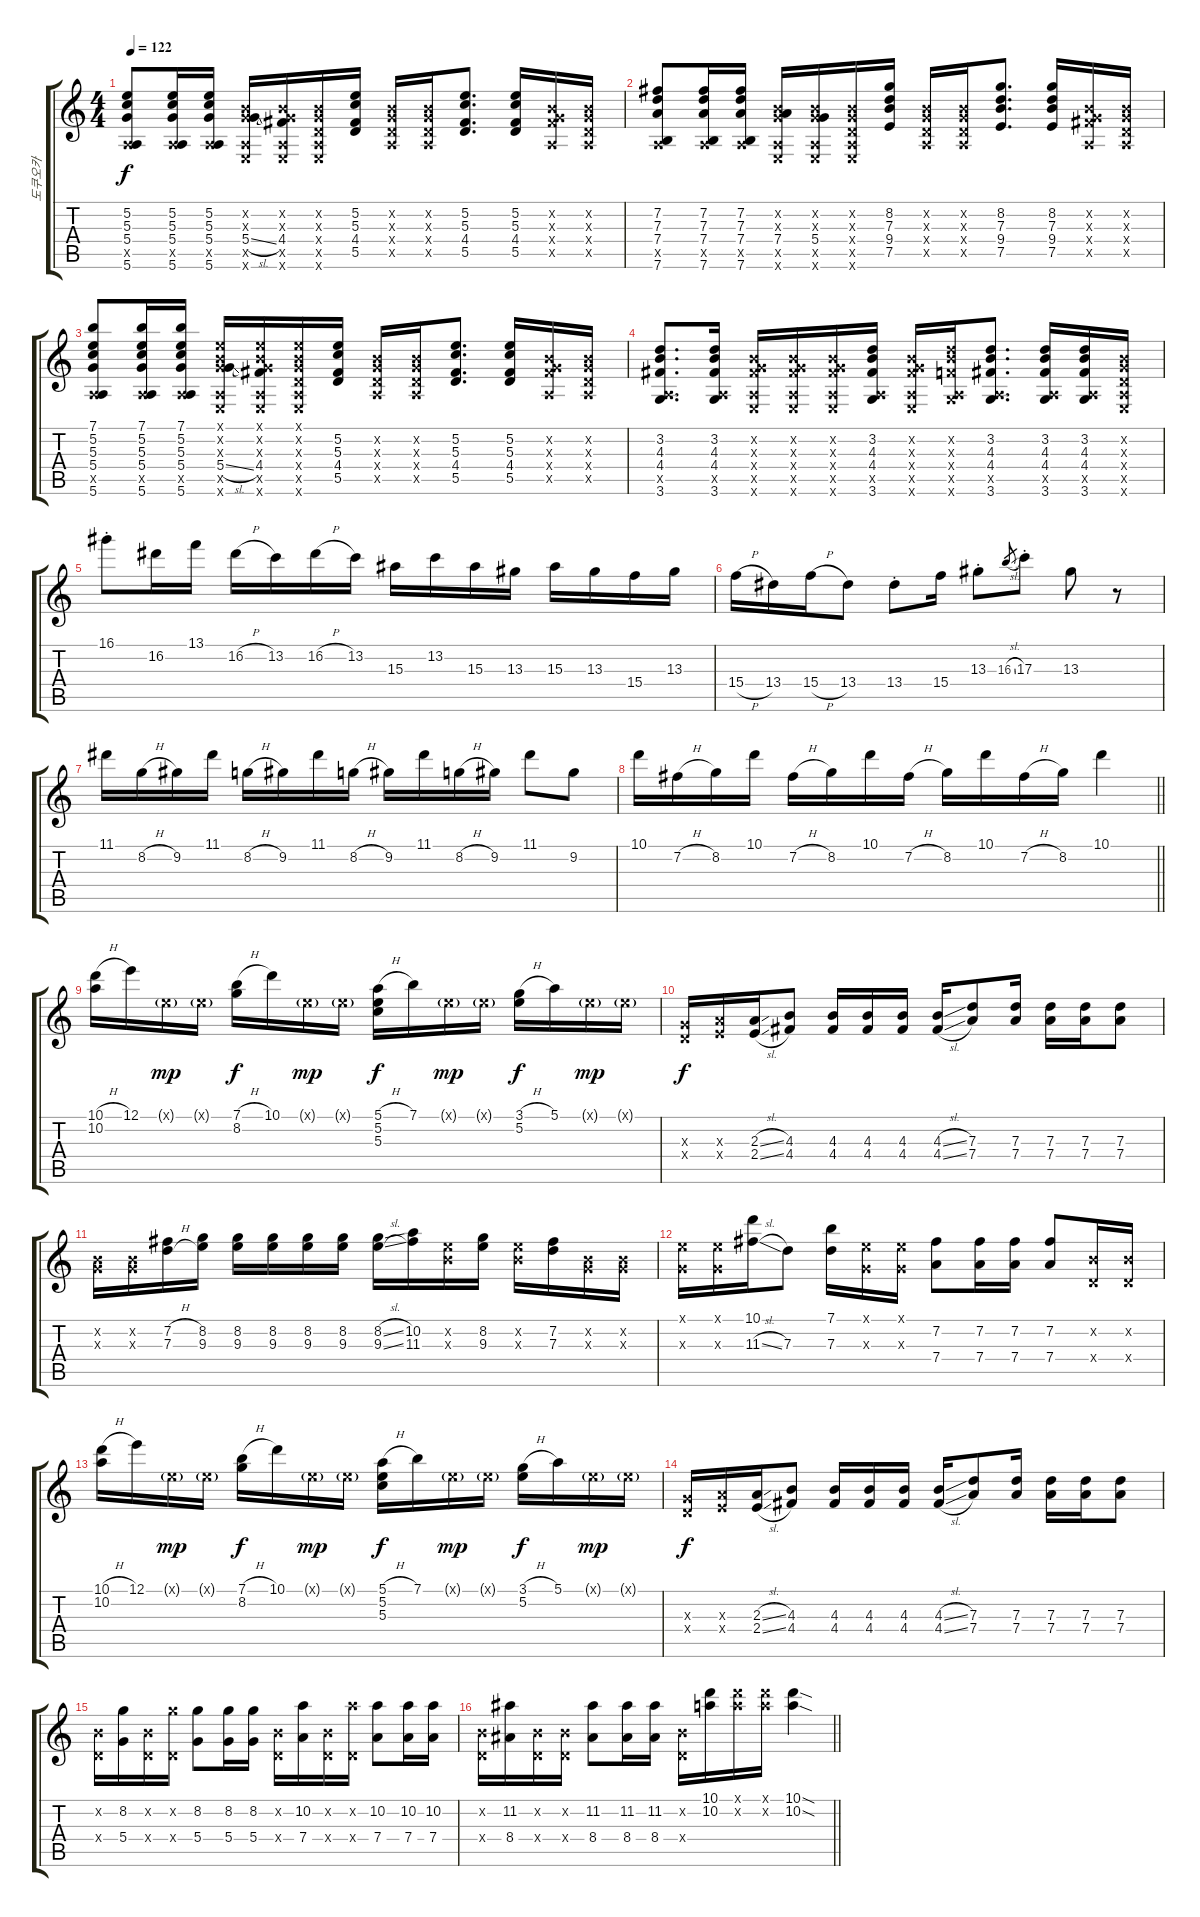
\track ("도쿠오카" "도쿠오카") {instrument acousticguitarsteel}
\staff {score tabs}
\tuning (E4 B3 G3 D3 A2 E2) {hide}
\ts (4 4)
\tempo 122
\clef g2
\ks c
(5.2 5.3 5.4 0.5{x} 5.6).8{dy f volume 10} (5.2 5.3 5.4 0.5{x} 5.6).16 (5.2 5.3 5.4 0.5{x} 5.6).16 (0.2{x} 0.3{x} 5.4{sl} 0.5{x} 0.6{x}).16 (0.2{x} 0.3{x} 4.4 0.5{x} 0.6{x}).16 (0.2{x} 0.3{x} 0.4{x} 0.5{x} 0.6{x}).16 (5.2 5.3 4.4 5.5).16 (0.2{x} 0.3{x} 0.4{x} 0.5{x}).16 (0.2{x} 0.3{x} 0.4{x} 0.5{x}).16 (5.2 5.3 4.4 5.5).8{d} (5.2 5.3 4.4 5.5).16 (0.2{x} 0.3{x} 4.4{x} 0.5{x}).16 (0.2{x} 0.3{x} 0.4{x} 0.5{x}).16 |
(7.2 7.3 7.4 0.5{x} 7.6).8 (7.2 7.3 7.4 0.5{x} 7.6).16 (7.2 7.3 7.4 0.5{x} 7.6).16 (0.2{x} 0.3{x} 7.4 0.5{x} 0.6{x}).16 (0.2{x} 0.3{x} 5.4 0.5{x} 0.6{x}).16 (0.2{x} 0.3{x} 0.4{x} 0.5{x} 0.6{x}).16 (8.2 7.3 9.4 7.5).16 (0.2{x} 0.3{x} 0.4{x} 0.5{x}).16 (0.2{x} 0.3{x} 0.4{x} 0.5{x}).16 (8.2 7.3 9.4 7.5).8{d} (8.2 7.3 9.4 7.5).16 (0.2{x} 0.3{x} 4.4{x} 0.5{x}).16 (0.2{x} 0.3{x} 0.4{x} 0.5{x}).16 |
(7.1 5.2 5.3 5.4 0.5{x} 5.6).8 (7.1 5.2 5.3 5.4 0.5{x} 5.6).16 (7.1 5.2 5.3 5.4 0.5{x} 5.6).16 (0.1{x} 0.2{x} 0.3{x} 5.4{sl} 0.5{x} 0.6{x}).16 (0.1{x} 0.2{x} 0.3{x} 4.4 0.5{x} 0.6{x}).16 (0.1{x} 0.2{x} 0.3{x} 0.4{x} 0.5{x} 0.6{x}).16 (5.2 5.3 4.4 5.5).16 (0.2{x} 0.3{x} 0.4{x} 0.5{x}).16 (0.2{x} 0.3{x} 0.4{x} 0.5{x}).16 (5.2 5.3 4.4 5.5).8{d} (5.2 5.3 4.4 5.5).16 (0.2{x} 0.3{x} 4.4{x} 0.5{x}).16 (0.2{x} 0.3{x} 0.4{x} 0.5{x}).16 |
(3.2 4.3 4.4 0.5{x} 3.6).8{d} (3.2 4.3 4.4 0.5{x} 3.6).16 (0.2{x} 0.3{x} 4.4{x} 0.5{x} 0.6{x}).16 (0.2{x} 0.3{x} 4.4{x} 0.5{x} 0.6{x}).16 (0.2{x} 0.3{x} 4.4{x} 0.5{x} 0.6{x}).16 (3.2 4.3 4.4 0.5{x} 3.6).16 (0.2{x} 0.3{x} 4.4{x} 0.5{x} 0.6{x}).16 (3.2{x} 4.3{x} 3.4{x} 0.5{x} 3.6{x}).16 (3.2 4.3 4.4 0.5{x} 3.6).8{d} (3.2 4.3 4.4 0.5{x} 3.6).16 (3.2 4.3 4.4 0.5{x} 3.6).16 (0.2{x} 0.3{x} 0.4{x} 0.5{x} 0.6{x}).16 |
16.1{st}.8{volume 12} 16.2.16 13.1.16 16.2{h}.16 13.2.16 16.2{h}.16 13.2.16 15.3.16 13.2.16 15.3.16 13.3.16 15.3.16 13.3.16 15.4.16 13.3.16 |
15.4{h}.16 13.4.16 15.4{h}.16 13.4.8 13.4{st}.8 15.4.16 13.3{st}.8 16.3{sl}.8{gr} 17.3{st}.8 13.3.8 r.8 |
11.1.16 8.2{h}.16 9.2.16 11.1.16 8.2{h}.16 9.2.16 11.1.16 8.2{h}.16 9.2.16 11.1.16 8.2{h}.16 9.2.16 11.1.8 9.2.8 |
\barLineRight lightlight
10.1.16 7.2{h}.16 8.2.16 10.1.16 7.2{h}.16 8.2.16 10.1.16 7.2{h}.16 8.2.16 10.1.16 7.2{h}.16 8.2.16 10.1.4 |
(10.1{h} 10.2).16 12.1.16 0.1{g x}.16{dy mp} 0.1{g x}.16 (7.1{h} 8.2).16{dy f} 10.1.16 0.1{g x}.16{dy mp} 0.1{g x}.16 (5.1{h} 5.2 5.3).16{dy f} 7.1.16 0.1{g x}.16{dy mp} 0.1{g x}.16 (3.1{h} 5.2).16{dy f} 5.1.16 0.1{g x}.16{dy mp} 0.1{g x}.16 |
(0.3{x} 0.4{x}).16{dy f} (2.3{x} 2.4{x}).16 (2.3{sl} 2.4{sl}).16 (4.3 4.4).8 (4.3 4.4).16 (4.3 4.4).16 (4.3 4.4).16 (4.3{sl} 4.4{sl}).16 (7.3 7.4).8 (7.3 7.4).16 (7.3 7.4).16 (7.3 7.4).16 (7.3 7.4).8 |
(0.2{x} 0.3{x}).16 (0.2{x} 0.3{x}).16 (7.2{h} 7.3{h}).16 (8.2 9.3).16 (8.2 9.3).16 (8.2 9.3).16 (8.2 9.3).16 (8.2 9.3).16 (8.2{sl} 9.3{sl}).16 (10.2 11.3).16 (0.2{x} 9.3{x}).16 (8.2 9.3).16 (0.2{x} 9.3{x}).16 (7.2 7.3).16 (0.2{x} 0.3{x}).16 (0.2{x} 0.3{x}).16 |
(0.1{x} 0.3{x}).16 (0.1{x} 0.3{x}).16 (10.1 11.3{sl}).16 7.3.8 (7.1 7.3).16 (0.1{x} 0.3{x}).16 (0.1{x} 0.3{x}).16 (7.2 7.4).8 (7.2 7.4).16 (7.2 7.4).16 (7.2 7.4).8 (0.2{x} 0.4{x}).16 (0.2{x} 0.4{x}).16 |
(10.1{h} 10.2).16 12.1.16 0.1{g x}.16{dy mp} 0.1{g x}.16 (7.1{h} 8.2).16{dy f} 10.1.16 0.1{g x}.16{dy mp} 0.1{g x}.16 (5.1{h} 5.2 5.3).16{dy f} 7.1.16 0.1{g x}.16{dy mp} 0.1{g x}.16 (3.1{h} 5.2).16{dy f} 5.1.16 0.1{g x}.16{dy mp} 0.1{g x}.16 |
(0.3{x} 0.4{x}).16{dy f} (2.3{x} 2.4{x}).16 (2.3{sl} 2.4{sl}).16 (4.3 4.4).8 (4.3 4.4).16 (4.3 4.4).16 (4.3 4.4).16 (4.3{sl} 4.4{sl}).16 (7.3 7.4).8 (7.3 7.4).16 (7.3 7.4).16 (7.3 7.4).16 (7.3 7.4).8 |
(0.2{x} 0.4{x}).16 (8.2 5.4).16 (0.2{x} 0.4{x}).16 (8.2{x} 0.4{x}).16 (8.2 5.4).8 (8.2 5.4).16 (8.2 5.4).16 (0.2{x} 0.4{x}).16 (10.2 7.4).16 (0.2{x} 0.4{x}).16 (10.2{x} 0.4{x}).16 (10.2 7.4).8 (10.2 7.4).16 (10.2 7.4).16 |
\barLineRight lightlight
(0.2{x} 0.4{x}).16 (11.2 8.4).16 (0.2{x} 0.4{x}).16 (0.2{x} 0.4{x}).16 (11.2 8.4).8 (11.2 8.4).16 (11.2 8.4).16 (0.2{x} 0.4{x}).16 (10.1 10.2).16 (10.1{x} 10.2{x}).16 (10.1{x} 10.2{x}).16 (10.1{sod} 10.2{sod}).4
